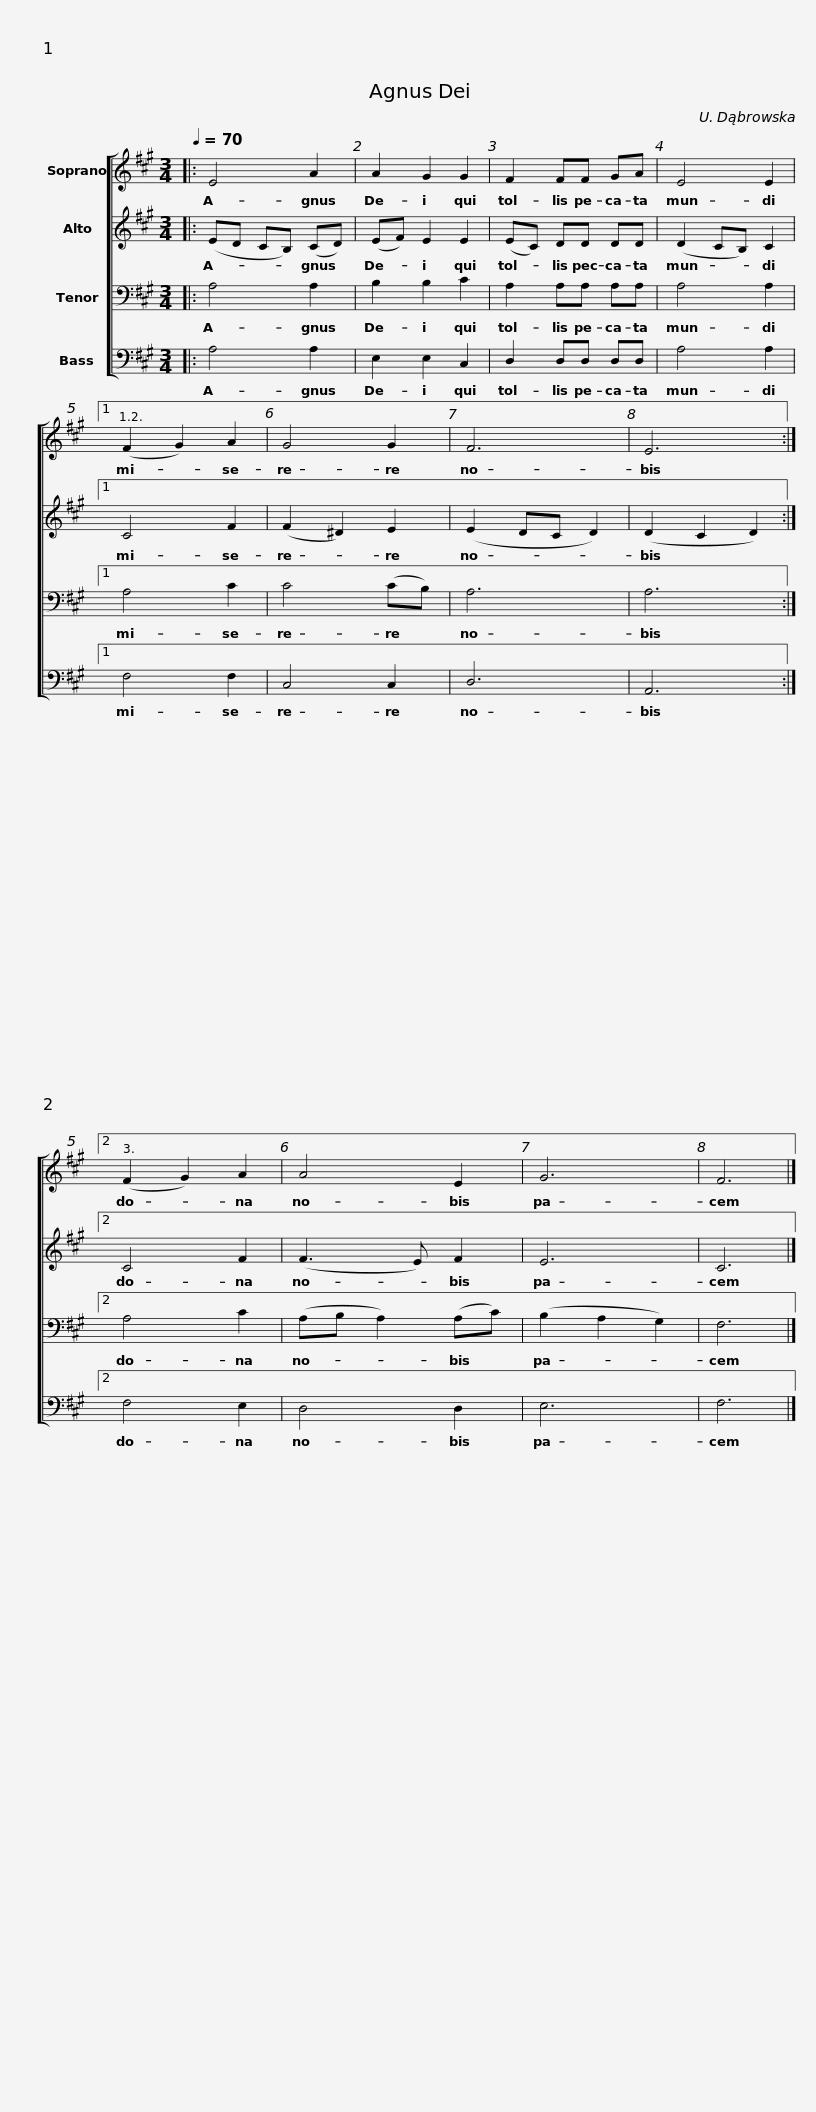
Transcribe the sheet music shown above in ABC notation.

X:1
%%score [ 1 2 3 4 ]
L:1/8
Q:1/4=70
M:3/4
I:linebreak $
K:A
V:1 treble
V:2 treble
V:3 bass
V:4 bass
V:1
|: E4 A2 | A2 G2 G2 | F2 FF GA | E4 E2 |1 (F2 G2) A2 | %5
 G4 G2 |$ F6 | E6 :|2 (F2 G2) A2 | A4 E2 | %10
 G6 | F6 |] %12
V:2
|: (ED CB,) (CD) | (EF) E2 E2 | (EC) DD DD | (D2 CB,) C2 |1 C4 F2 | %5
 (F2 ^D2) E2 |$ (E2 DC D2) | (D2 C2 D2) :|2 C4 F2 | (F3 E) F2 | %10
 E6 | C6 |] %12
V:3
|: A,4 A,2 | B,2 B,2 C2 | A,2 A,A, A,A, | A,4 A,2 |1 A,4 C2 | %5
 C4 (CB,) |$ A,6 | A,6 :|2 A,4 C2 | (A,B, A,2) (A,C) | %10
 (B,2 A,2 G,2) | F,6 |] %12
V:4
|: A,4 A,2 | E,2 E,2 C,2 | D,2 D,D, D,D, | A,4 A,2 |1 F,4 F,2 | %5
 C,4 C,2 |$ D,6 | A,,6 :|2 F,4 E,2 | D,4 D,2 | %10
 E,6 | F,6 |] %12
